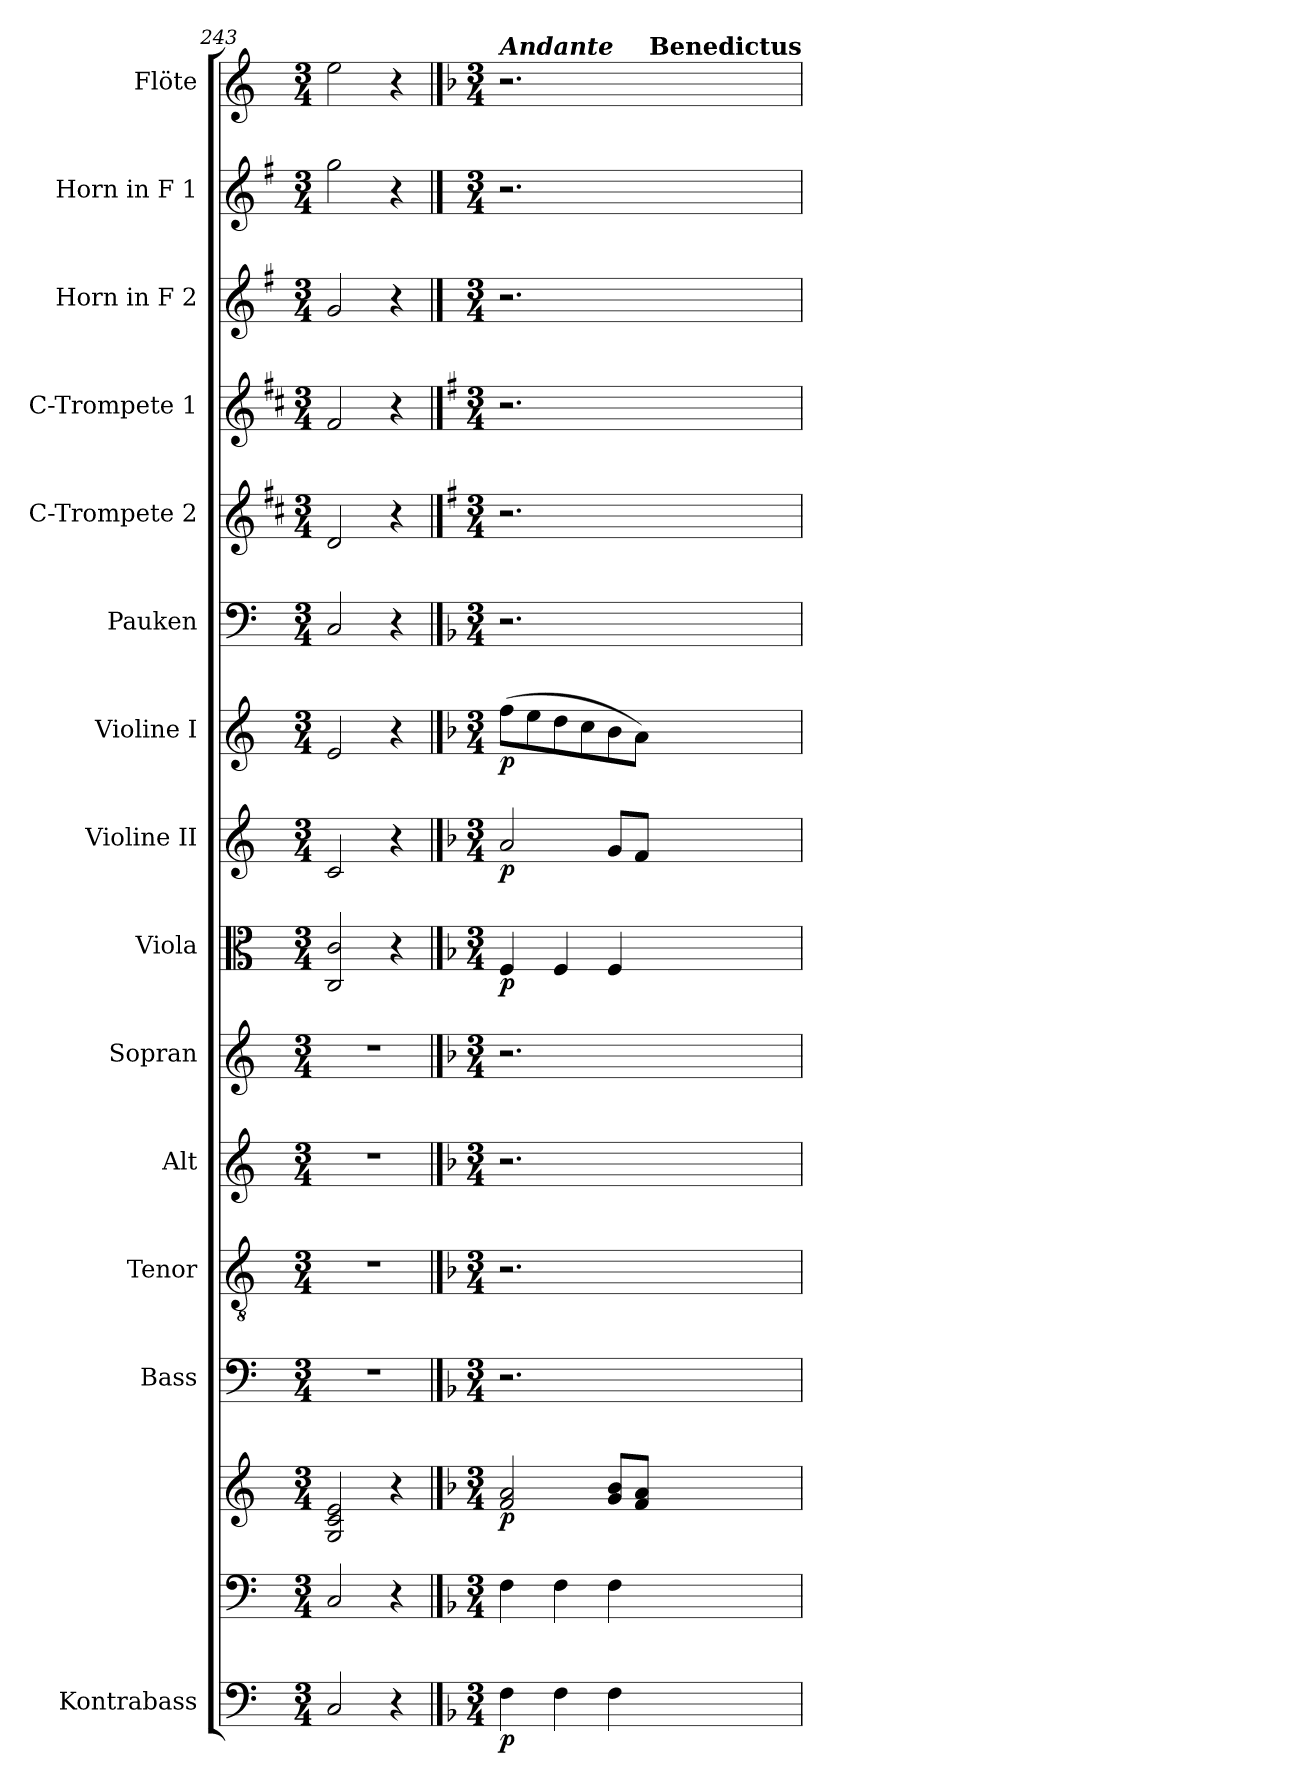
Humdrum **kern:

**kern	**dynam	**kern	**kern	**dynam	**kern	**kern	**kern	**kern	**kern	**dynam	**kern	**dynam	**kern	**dynam	**kern	**kern	**kern	**kern	**kern	**kern
*part15	*part15	*part14	*part14	*part14	*part13	*part12	*part11	*part10	*part9	*part9	*part8	*part8	*part7	*part7	*part6	*part5	*part4	*part3	*part2	*part1
*staff16	*staff16	*staff15	*staff14	*staff14/15	*staff13	*staff12	*staff11	*staff10	*staff9	*staff9	*staff8	*staff8	*staff7	*staff7	*staff6	*staff5	*staff4	*staff3	*staff2	*staff1
*I"Kontrabass	*	*	*	*	*I"Bass	*I"Tenor	*I"Alt	*I"Sopran	*I"Viola	*	*I"Violine II	*	*I"Violine I	*	*I"Pauken	*I"C-Trompete 2	*I"C-Trompete 1	*I"Horn in F 2	*I"Horn in F 1	*I"Flöte
*I'Kb.	*	*	*	*	*I'B.	*I'T.	*I'A.	*I'S.	*I'Vla.	*	*I'Vl. II	*	*I'Vl. I	*	*I'Pk.	*I'C Trp. 2	*I'C Trp. 1	*	*	*I'Fl.
*clefF4	*	*clefF4	*clefG2	*	*clefF4	*clefGv2	*clefG2	*clefG2	*clefC3	*	*clefG2	*	*clefG2	*	*clefF4	*clefG2	*clefG2	*clefG2	*clefG2	*clefG2
*ITrd7c12	*	*	*	*	*	*	*	*	*	*	*	*	*	*	*	*ITrd1c2	*ITrd1c2	*ITrd4c7	*ITrd4c7	*
*k[]	*	*k[]	*k[]	*	*k[]	*k[]	*k[]	*k[]	*k[]	*	*k[]	*	*k[]	*	*k[]	*k[]	*k[]	*k[]	*k[]	*k[]
*C:	*	*C:	*C:	*	*C:	*C:	*C:	*C:	*C:	*	*C:	*	*C:	*	*C:	*C:	*C:	*C:	*C:	*C:
*M3/4	*	*M3/4	*M3/4	*	*M3/4	*M3/4	*M3/4	*M3/4	*M3/4	*	*M3/4	*	*M3/4	*	*M3/4	*M3/4	*M3/4	*M3/4	*M3/4	*M3/4
=243	=243	=243	=243	=243	=243	=243	=243	=243	=243	=243	=243	=243	=243	=243	=243	=243	=243	=243	=243	=243
2CC/	.	2C/	2G/ 2c/ 2e/	.	2.r	2.r	2.r	2.r	2C/ 2c/	.	2c/	.	2e/	.	2C/	2c/	2e/	2c/	2cc\	2ee\
4r	.	4r	4r	.	.	.	.	.	4r	.	4r	.	4r	.	4r	4r	4r	4r	4r	4r
!!LO:PB:g=z
==244	==244	==244	==244	==244	==244	==244	==244	==244	==244	==244	==244	==244	==244	==244	==244	==244	==244	==244	==244	==244
*k[b-]	*	*k[b-]	*k[b-]	*	*k[b-]	*k[b-]	*k[b-]	*k[b-]	*k[b-]	*	*k[b-]	*	*k[b-]	*	*k[b-]	*k[b-]	*k[b-]	*k[b-]	*k[b-]	*k[b-]
*F:	*	*F:	*F:	*	*F:	*F:	*F:	*F:	*F:	*	*F:	*	*F:	*	*F:	*F:	*F:	*F:	*F:	*F:
*M3/4	*	*M3/4	*M3/4	*	*M3/4	*M3/4	*M3/4	*M3/4	*M3/4	*	*M3/4	*	*M3/4	*	*M3/4	*M3/4	*M3/4	*M3/4	*M3/4	*M3/4
!	!	!	!	!	!	!	!	!	!	!	!	!	!	!	!	!	!	!	!	!LO:TX:a:Bi:t=Andante
!	!LO:DY:b	!	!	!LO:DY:b	!	!	!	!	!	!LO:DY:b	!	!LO:DY:b	!	!LO:DY:b	!	!	!	!	!	!
4FF\	p	4F\	2f/ 2a/	p	2.r	2.r	2.r	2.r	4F/	p	2a/	p	(>8ff\L	p	2.r	2.r	2.r	2.r	2.r	2.r
.	.	.	.	.	.	.	.	.	.	.	.	.	8ee\	.	.	.	.	.	.	.
4FF\	.	4F\	.	.	.	.	.	.	4F/	.	.	.	8dd\	.	.	.	.	.	.	.
.	.	.	.	.	.	.	.	.	.	.	.	.	8cc\	.	.	.	.	.	.	.
4FF\	.	4F\	8g/ 8b-/L	.	.	.	.	.	4F/	.	8g/L	.	8b-\	.	.	.	.	.	.	.
.	.	.	8f/ 8a/J	.	.	.	.	.	.	.	8f/J	.	8a\J)	.	.	.	.	.	.	.
1...ryy	.	1...ryy	1...ryy	.	1...ryy	1...ryy	1...ryy	1...ryy	1...ryy	.	1...ryy	.	1...ryy	.	1...ryy	1...ryy	1...ryy	1...ryy	1...ryy	1...ryy
!	!	!	!	!	!	!	!	!	!	!	!	!	!	!	!	!	!	!	!	!LO:TX:a:B:t=Benedictus
=	=	=	=	=	=	=	=	=	=	=	=	=	=	=	=	=	=	=	=	=
*-	*-	*-	*-	*-	*-	*-	*-	*-	*-	*-	*-	*-	*-	*-	*-	*-	*-	*-	*-	*-
